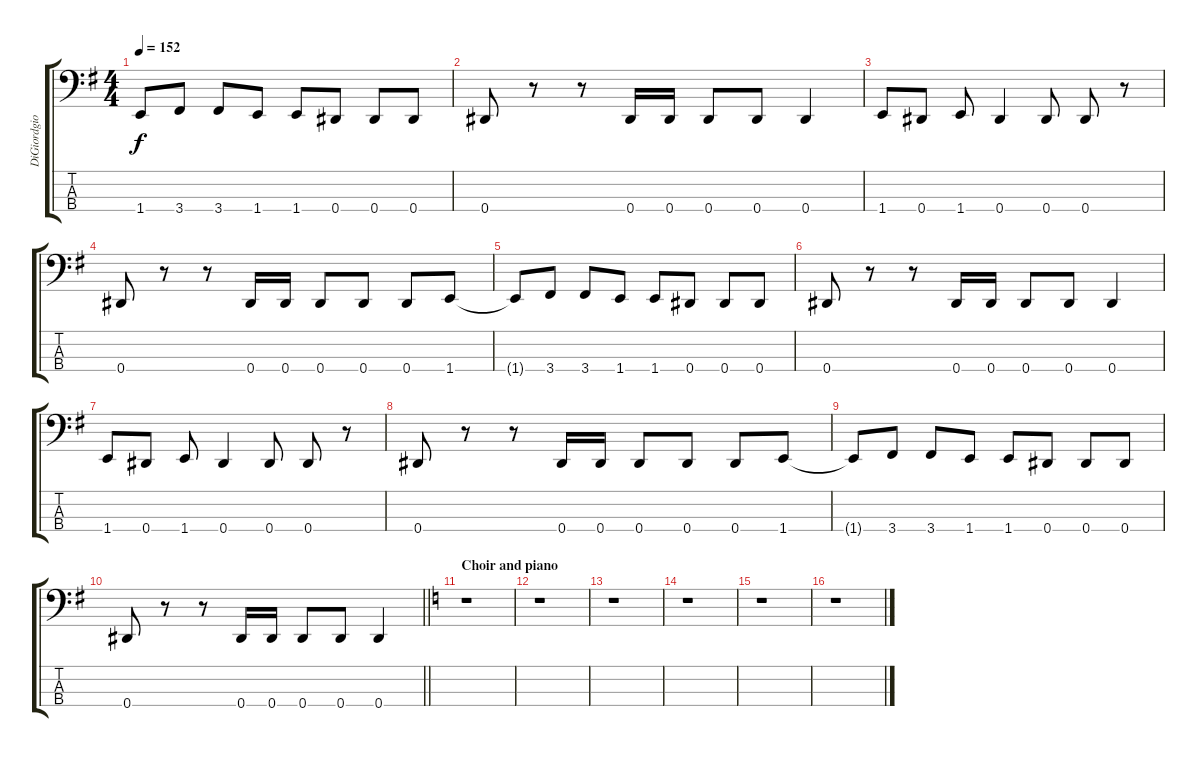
\track ("DiGiordgio" "DiGiordgio") {instrument slapbass2}
\staff {score tabs}
\tuning (Gb2 Db2 Ab1 Eb1) {hide}
\ts (4 4)
\tempo 152
\clef f4
\ks g
1.4{t}.8{dy f} 3.4.8 3.4.8 1.4.8 1.4.8 0.4.8 0.4.8 0.4.8 |
0.4.8 r.8 r.8 0.4.16 0.4.16 0.4.8 0.4.8 0.4.4 |
1.4.8{volume 4} 0.4.8 1.4.8 0.4.4 0.4.8 0.4.8 r.8 |
0.4.8 r.8 r.8 0.4.16 0.4.16 0.4.8 0.4.8 0.4.8 1.4.8 |
1.4{t}.8 3.4.8 3.4.8 1.4.8 1.4.8 0.4.8 0.4.8 0.4.8 |
0.4.8 r.8 r.8 0.4.16 0.4.16 0.4.8 0.4.8 0.4.4 |
1.4.8{volume 0} 0.4.8 1.4.8 0.4.4 0.4.8 0.4.8 r.8 |
0.4.8 r.8 r.8 0.4.16 0.4.16 0.4.8 0.4.8 0.4.8 1.4.8 |
1.4{t}.8 3.4.8 3.4.8 1.4.8 1.4.8 0.4.8 0.4.8 0.4.8 |
\barLineRight lightlight
0.4.8 r.8 r.8 0.4.16 0.4.16 0.4.8 0.4.8 0.4.4 |
\section ("" "Choir and piano")
\ks c
r.1 |
r.1 |
r.1 |
r.1 |
r.1 |
r.1
